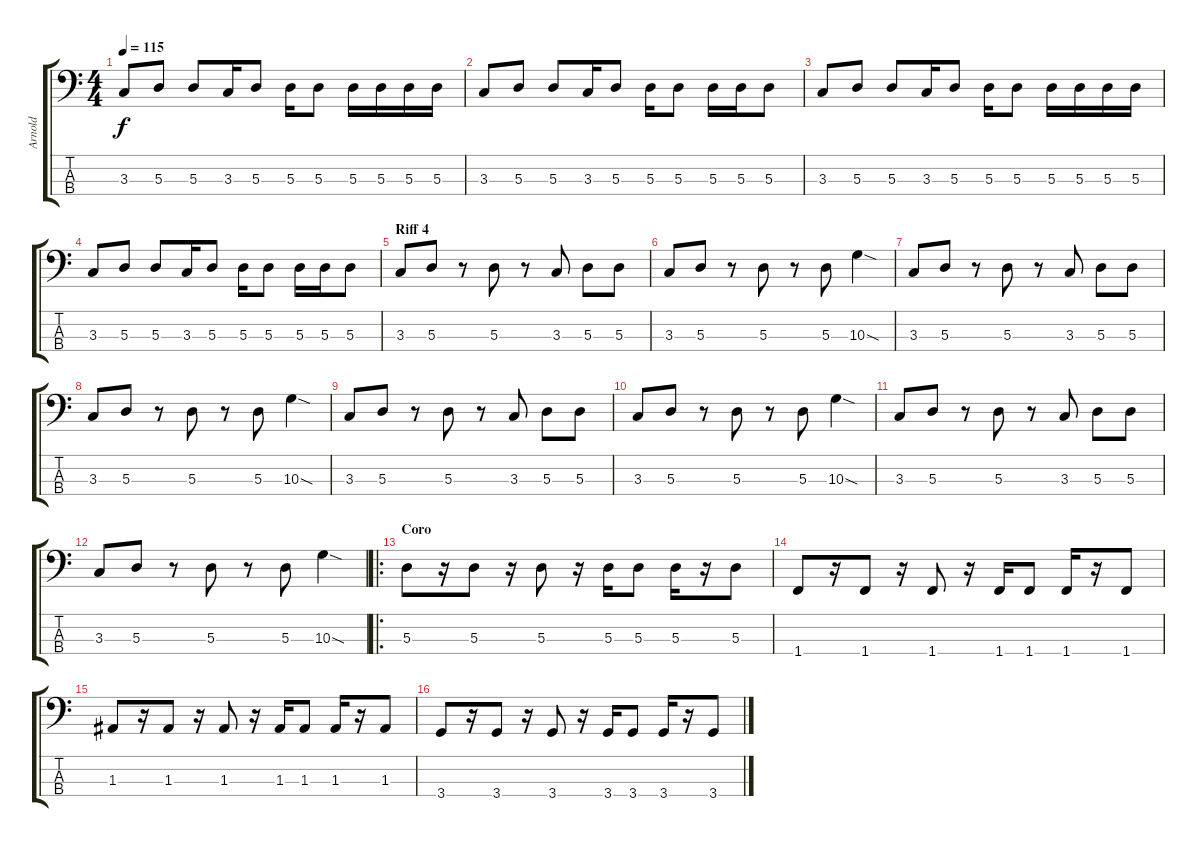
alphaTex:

\track ("Arnold" "Arnold") {instrument electricbassfinger}
\staff {score tabs}
\tuning (G2 D2 A1 E1) {hide}
\ts (4 4)
\tempo 115
\clef f4
\ks c
3.3.8{dy f} 5.3.8 5.3.8 3.3.16 5.3.8 5.3.16 5.3.8 5.3.16 5.3.16 5.3.16 5.3.16 |
3.3.8 5.3.8 5.3.8 3.3.16 5.3.8 5.3.16 5.3.8 5.3.16 5.3.16 5.3.8 |
3.3.8 5.3.8 5.3.8 3.3.16 5.3.8 5.3.16 5.3.8 5.3.16 5.3.16 5.3.16 5.3.16 |
3.3.8 5.3.8 5.3.8 3.3.16 5.3.8 5.3.16 5.3.8 5.3.16 5.3.16 5.3.8 |
\section ("" "Riff 4")
3.3.8 5.3.8 r.8 5.3.8 r.8 3.3.8 5.3.8 5.3.8 |
3.3.8 5.3.8 r.8 5.3.8 r.8 5.3.8 10.3{sod}.4 |
3.3.8 5.3.8 r.8 5.3.8 r.8 3.3.8 5.3.8 5.3.8 |
3.3.8 5.3.8 r.8 5.3.8 r.8 5.3.8 10.3{sod}.4 |
3.3.8 5.3.8 r.8 5.3.8 r.8 3.3.8 5.3.8 5.3.8 |
3.3.8 5.3.8 r.8 5.3.8 r.8 5.3.8 10.3{sod}.4 |
3.3.8 5.3.8 r.8 5.3.8 r.8 3.3.8 5.3.8 5.3.8 |
3.3.8 5.3.8 r.8 5.3.8 r.8 5.3.8 10.3{sod}.4 |
\ro
\section ("" "Coro")
5.3.8{instrument electricbassfinger} r.16 5.3.8 r.16 5.3.8 r.16 5.3.16 5.3.8 5.3.16 r.16 5.3.8 |
1.4.8 r.16 1.4.8 r.16 1.4.8 r.16 1.4.16 1.4.8 1.4.16 r.16 1.4.8 |
1.3.8 r.16 1.3.8 r.16 1.3.8 r.16 1.3.16 1.3.8 1.3.16 r.16 1.3.8 |
3.4.8 r.16 3.4.8 r.16 3.4.8 r.16 3.4.16 3.4.8 3.4.16 r.16 3.4.8
